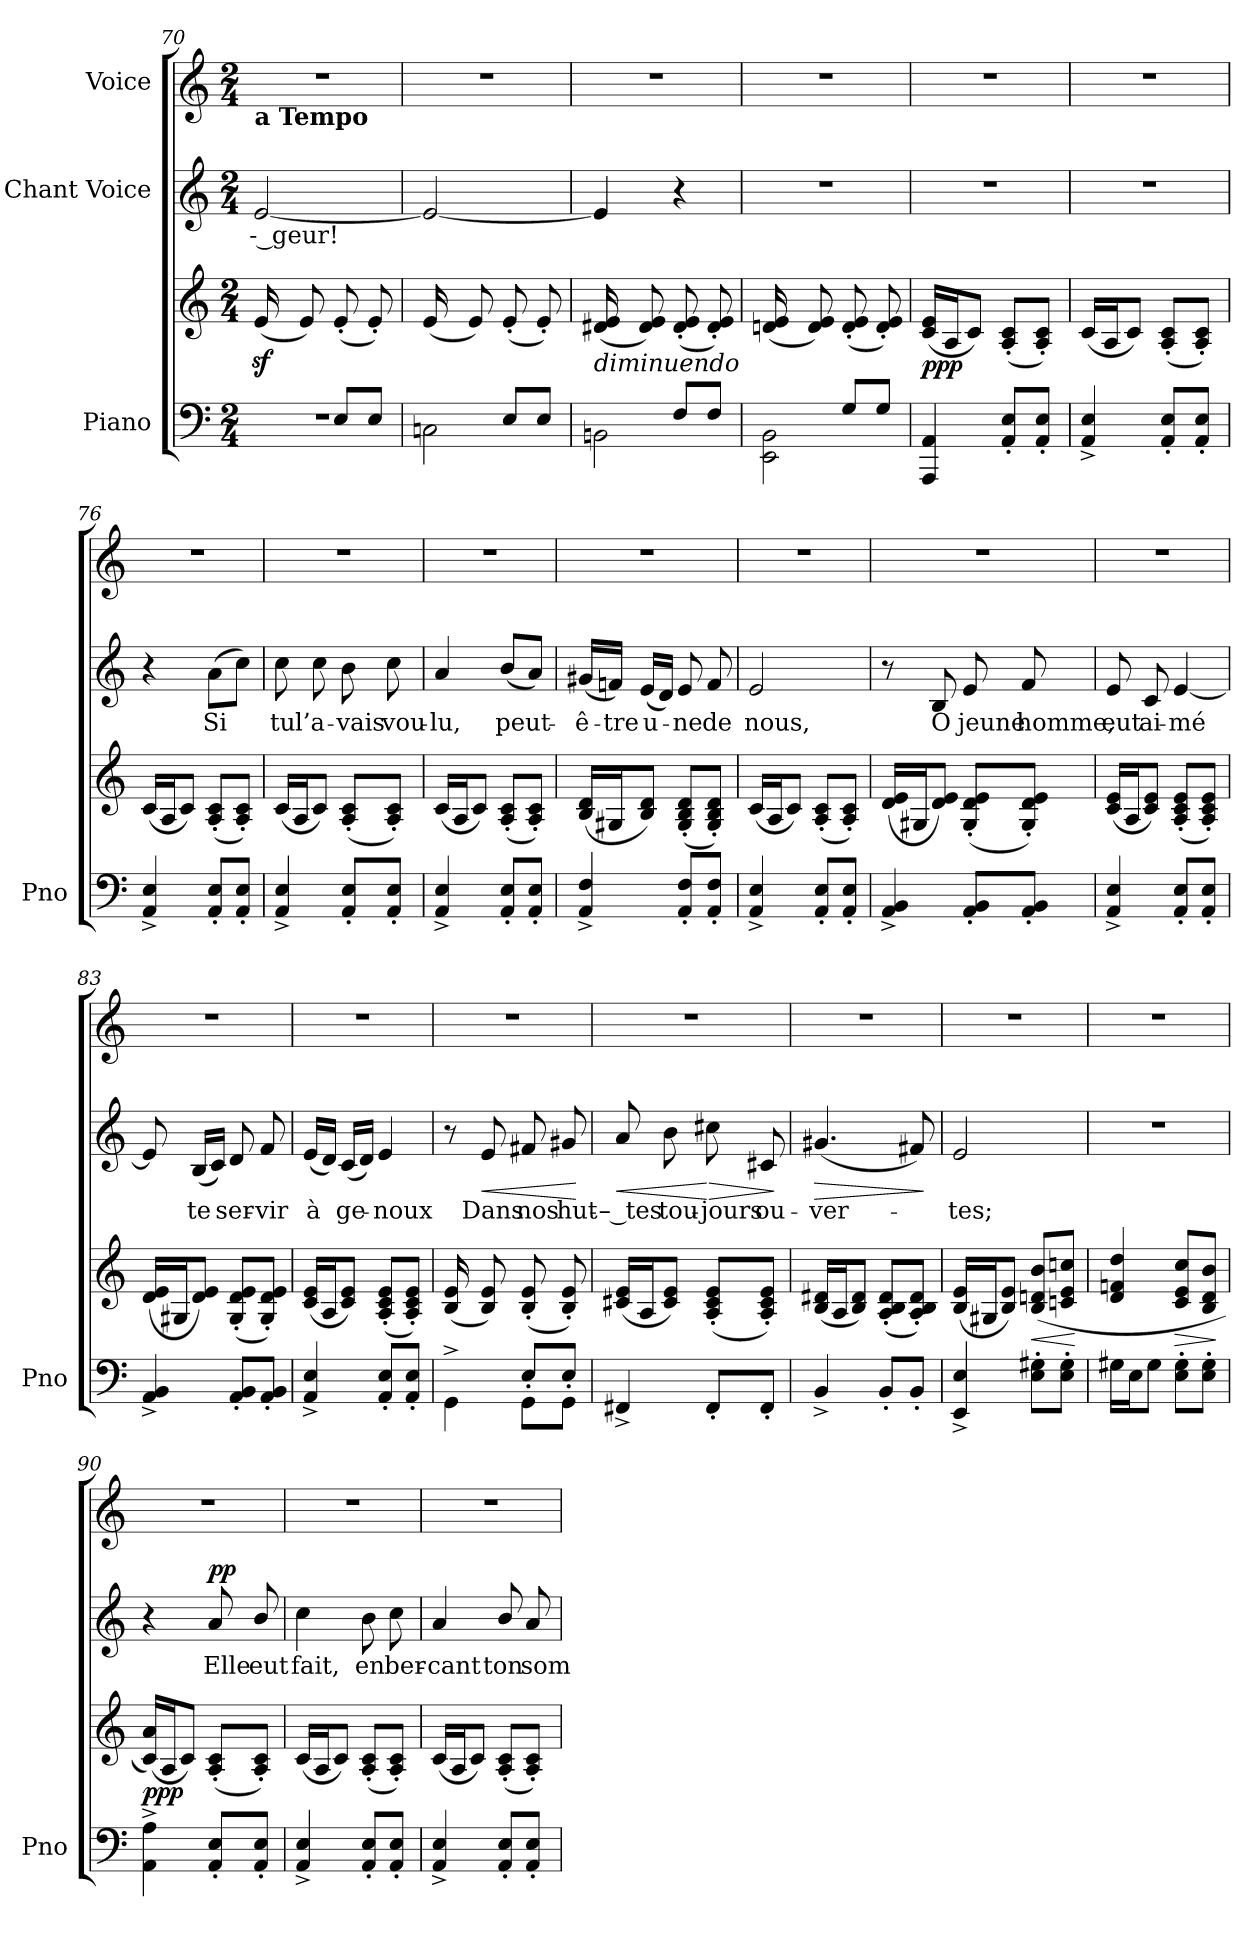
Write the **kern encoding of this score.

**kern	**kern	**dynam	**kern	**text	**dynam	**kern
*part3	*part3	*part3	*part2	*part2	*part2	*part1
*staff4	*staff3	*staff3/4	*staff2	*staff2	*staff2	*staff1
*I"Piano	*	*	*I"Chant Voice	*	*	*I"Voice
*I'Pno	*	*	*	*	*	*
!!LO:PB:g=z
*clefF4	*clefG2	*	*clefG2	*	*	*clefG2
*k[]	*k[]	*	*k[]	*	*	*k[]
*M2/4	*M2/4	*	*M2/4	*	*	*M2/4
=70	=70	=70	=70	=70	=70	=70
*^	*	*	*	*	*	*
*	*^	*	*	*	*	*	*
!	!	!	!	!	!	!	!	!LO:TX:b:B:t=a Tempo
!	!	!	!	!	!	!LO:LY:b	!	!
16ryy	4ryy	2r	(16ez</LL	.	[2e/	-- geur!	.	2r
16E/J	.	.	16ryy	.	.	.	.	.
4.ryy	.	.	8e/J)	.	.	.	.	.
.	8E/L	.	(>8e'>/L	.	.	.	.	.
.	8E/J	.	8e'>/J)	.	.	.	.	.
=71	=71	=71	=71	=71	=71	=71	=71	=71
16ryy	4ryy	2Cn\	(16e/LL	.	2e/_	.	.	2r
16E/J	.	.	16ryy	.	.	.	.	.
4.ryy	.	.	8e/J)	.	.	.	.	.
.	8E/L	.	(>8e'>/L	.	.	.	.	.
.	8E/J	.	8e'>/J)	.	.	.	.	.
=72	=72	=72	=72	=72	=72	=72	=72	=72
!	!	!	!LO:TX:b:i:t=diminuendo	!	!	!	!	!
16ryy	4ryy	2BBn\	(16d#X/ 16e/LL	.	4e/]	.	.	2r
16F#X/J	.	.	16ryy	.	.	.	.	.
4.ryy	.	.	8d#/ 8e/J)	.	.	.	.	.
.	8F#/L	.	(>8d#/'> 8e/'>L	.	4r	.	.	.
.	8F#/J	.	8d#/'> 8e/'>J)	.	.	.	.	.
=73	=73	=73	=73	=73	=73	=73	=73	=73
16ryy	4ryy	2EE\ 2BB\	(16dn/ 16e/LL	.	2r	.	.	2r
16G#X/J	.	.	16ryy	.	.	.	.	.
4.ryy	.	.	8d/ 8e/J)	.	.	.	.	.
.	8G#/L	.	(>8d/'> 8e/'>L	.	.	.	.	.
.	8G#/J	.	8d/'> 8e/'>J)	.	.	.	.	.
*	*v	*v	*	*	*	*	*	*
=74	=74	=74	=74	=74	=74	=74	=74
!	!	!	!LO:DY:b	!	!	!	!
*v	*v	*	*	*	*	*	*
4AAA/ 4AA/	(>16c/ 16e/LL	ppp	2r	.	.	2r
.	16A/J	.	.	.	.	.
.	8c/J)	.	.	.	.	.
8AA/' 8E/'L	(>8A/'> 8c/'>L	.	.	.	.	.
8AA/' 8E/'J	8A/'> 8c/'>J)	.	.	.	.	.
=75	=75	=75	=75	=75	=75	=75
4AA/^ 4E/^	(>16c/LL	.	2r	.	.	2r
.	16A/J	.	.	.	.	.
.	8c/J)	.	.	.	.	.
8AA/' 8E/'L	(>8A/'> 8c/'>L	.	.	.	.	.
8AA/' 8E/'J	8A/'> 8c/'>J)	.	.	.	.	.
!!LO:LB:g=z
=76	=76	=76	=76	=76	=76	=76
4AA/^ 4E/^	(>16c/LL	.	4r	.	.	2r
.	16A/J	.	.	.	.	.
.	8c/J)	.	.	.	.	.
!	!	!	!	!LO:LY:b	!LO:DY:a	!
!	!	!	!	!	!LO:DY:n=1:a	!
8AA/' 8E/'L	(>8A/'> 8c/'>L	.	(8a\L	Si	pp other-dynamics	.
8AA/' 8E/'J	8A/'> 8c/'>J)	.	8cc\J)	.	.	.
=77	=77	=77	=77	=77	=77	=77
!	!	!	!	!LO:LY:b	!	!
4AA/^ 4E/^	(>16c/LL	.	8cc\	tu	.	2r
.	16A/J	.	.	.	.	.
!	!	!	!	!LO:LY:b	!	!
.	8c/J)	.	8cc\	l’a-	.	.
!	!	!	!	!LO:LY:b	!	!
8AA/' 8E/'L	(>8A/'> 8c/'>L	.	8b\	-vais	.	.
!	!	!	!	!LO:LY:b	!	!
8AA/' 8E/'J	8A/'> 8c/'>J)	.	8cc\	vou-	.	.
=78	=78	=78	=78	=78	=78	=78
!	!	!	!	!LO:LY:b	!	!
4AA/^ 4E/^	(>16c/LL	.	4a/	-lu,	.	2r
.	16A/J	.	.	.	.	.
.	8c/J)	.	.	.	.	.
!	!	!	!	!LO:LY:b	!	!
8AA/' 8E/'L	(>8A/'> 8c/'>L	.	(8b/L	peut-	.	.
8AA/' 8E/'J	8A/'> 8c/'>J)	.	8a/J)	.	.	.
=79	=79	=79	=79	=79	=79	=79
!	!	!	!	!LO:LY:b	!	!
4AA/^ 4F/^	(>16B/ 16d/LL	.	(16g#X/LL	-ê-	.	2r
!	!	!	!	!LO:LY:b	!	!
.	16G#X/J	.	16fn/JJ)	-tre	.	.
!	!	!	!	!LO:LY:b	!	!
.	8B/ 8d/J)	.	(16e/LL	-u-	.	.
.	.	.	16d/JJ)	.	.	.
!	!	!	!	!LO:LY:b	!	!
8AA/' 8F/'L	(>8G#/'> 8B/'> 8d/'>L	.	8e/	-ne	.	.
!	!	!	!	!LO:LY:b	!	!
8AA/' 8F/'J	8G#/'> 8B/'> 8d/'>J)	.	8f/	de	.	.
=80	=80	=80	=80	=80	=80	=80
!	!	!	!	!LO:LY:b	!	!
4AA/^ 4E/^	(>16c/LL	.	2e/	nous,	.	2r
.	16A/J	.	.	.	.	.
.	8c/J)	.	.	.	.	.
8AA/' 8E/'L	(>8A/'> 8c/'>L	.	.	.	.	.
8AA/' 8E/'J	8A/'> 8c/'>J)	.	.	.	.	.
!!LO:LB:g=z
=81	=81	=81	=81	=81	=81	=81
4AA/^ 4BB/^	(>16d/ 16e/LL	.	8r	.	.	2r
.	16G#X/J	.	.	.	.	.
!	!	!	!	!LO:LY:b	!	!
.	8d/ 8e/J)	.	8B/	O	.	.
!	!	!	!	!LO:LY:b	!	!
8AA/' 8BB/'L	(>8G#/'> 8d/'> 8e/'>L	.	8e/	jeune	.	.
!	!	!	!	!LO:LY:b	!	!
8AA/' 8BB/'J	8G#/'> 8d/'> 8e/'>J)	.	8f/	homme,	.	.
=82	=82	=82	=82	=82	=82	=82
!	!	!	!	!LO:LY:b	!	!
4AA/^ 4E/^	(>16c/ 16e/LL	.	8e/	eut	.	2r
.	16A/J	.	.	.	.	.
!	!	!	!	!LO:LY:b	!	!
.	8c/ 8e/J)	.	8c/	ai-	.	.
!	!	!	!	!LO:LY:b	!	!
8AA/' 8E/'L	(>8A/'> 8c/'> 8e/'>L	.	[4e/	-mé	.	.
8AA/' 8E/'J	8A/'> 8c/'> 8e/'>J)	.	.	.	.	.
=83	=83	=83	=83	=83	=83	=83
4AA/^ 4BB/^	(>16d/ 16e/LL	.	8e/]	.	.	2r
.	16G#X/J	.	.	.	.	.
!	!	!	!	!LO:LY:b	!	!
.	8d/ 8e/J)	.	(16B/LL	te	.	.
.	.	.	16c/JJ)	.	.	.
!	!	!	!	!LO:LY:b	!	!
8AA/' 8BB/'L	(>8G#/'> 8d/'> 8e/'>L	.	8d/	ser-	.	.
!	!	!	!	!LO:LY:b	!	!
8AA/' 8BB/'J	8G#/'> 8d/'> 8e/'>J)	.	8f/	-vir	.	.
=84	=84	=84	=84	=84	=84	=84
!	!	!	!	!LO:LY:b	!	!
4AA/^ 4E/^	(>16c/ 16e/LL	.	(16e/LL	à	.	2r
.	16A/J	.	16d/JJ)	.	.	.
!	!	!	!	!LO:LY:b	!	!
.	8c/ 8e/J)	.	(16c/LL	ge-	.	.
.	.	.	16d/JJ)	.	.	.
!	!	!	!	!LO:LY:b	!	!
8AA/' 8E/'L	(>8A/'> 8c/'> 8e/'>L	.	4e/	-noux	.	.
8AA/' 8E/'J	8A/'> 8c/'> 8e/'>J)	.	.	.	.	.
=85	=85	=85	=85	=85	=85	=85
*^	*	*	*	*	*	*
*	*^	*	*	*	*	*	*
16ryy	4ryy	4GG^<\	(16B/ 16e/LL	.	8r	.	.	2r
16E/J	.	.	16ryy	.	.	.	.	.
!	!	!	!	!	!	!LO:LY:b	!LO:HP:b	!
4.ryy	.	.	8B/ 8e/J)	.	8e/	Dans	<	.
!	!	!	!	!	!	!LO:LY:b	!	!
.	8E/L	8GG'<\L	(>8B/'> 8e/'>L	.	8f#X/	nos	.	.
!	!	!	!	!	!	!LO:LY:b	!	!
.	8E/J	8GG'<\J	8B/'> 8e/'>J)	.	8g#X/	hut-	.	.
*v	*v	*v	*	*	*	*	*	*
.	.	.	.	.	[	.
!!LO:LB:g=z
=86	=86	=86	=86	=86	=86	=86
!	!	!	!	!LO:LY:b	!LO:HP:b	!
4FF#X^/	(>16c#X/ 16e/LL	.	8a/	-– tes	<	2r
.	16A/J	.	.	.	.	.
!	!	!	!	!LO:LY:b	!	!
.	8c#/ 8e/J)	.	8b\	tou-	.	.
!	!	!	!	!LO:LY:b	!LO:HP:n=1:b	!
8FF#'/L	(>8A/'> 8c#/'> 8e/'>L	.	8cc#X\	-jours	[ >	.
!	!	!	!	!LO:LY:b	!	!
8FF#'/J	8A/'> 8c#/'> 8e/'>J)	.	8c#X/	ou-	.	.
.	.	.	.	.	]	.
=87	=87	=87	=87	=87	=87	=87
!	!	!	!	!LO:LY:b	!LO:HP:b	!
4BB^/	(>16B/ 16d#X/LL	.	(4.g#X/	-ver-	>	2r
.	16A/J	.	.	.	.	.
.	8B/ 8d#/J)	.	.	.	.	.
8BB'/L	(>8A/'> 8B/'> 8d#/'>L	.	.	.	.	.
8BB'/J	8A/'> 8B/'> 8d#/'>J)	.	8f#X/)	.	.	.
.	.	.	.	.	]	.
=88	=88	=88	=88	=88	=88	=88
!	!	!	!	!LO:LY:b	!	!
4EE/^ 4E/^	(>16B/ 16e/LL	.	2e/	-tes;	.	2r
.	16G#X/J	.	.	.	.	.
.	8B/ 8e/J)	.	.	.	.	.
!	!	!LO:HP:b	!	!	!	!
8E\' 8G#X\'L	(8B/ 8dn/ 8b/L	<	.	.	.	.
8E\' 8G#\'J	8cn/ 8e/ 8ccn/J	.	.	.	.	.
.	.	[	.	.	.	.
=89	=89	=89	=89	=89	=89	=89
16G#X\LL	4d/ 4fn/ 4dd/	.	2r	.	.	2r
16E\J	.	.	.	.	.	.
8G#\J	.	.	.	.	.	.
!	!	!LO:HP:b	!	!	!	!
8E\' 8G#\'L	8c/ 8e/ 8cc/L	>	.	.	.	.
8E\' 8G#\'J	8B/ 8d/ 8b/J	.	.	.	.	.
.	.	]	.	.	.	.
=90	=90	=90	=90	=90	=90	=90
!	!	!LO:DY:b	!	!	!	!
4AA\^< 4A\^<	(>16c/ 16a/LL)	ppp	4r	.	.	2r
.	16A/J	.	.	.	.	.
.	8c/J)	.	.	.	.	.
!	!	!	!	!LO:LY:b	!LO:DY:a	!
8AA/' 8E/'L	(>8A/'> 8c/'>L	.	8a/	Elle	pp	.
!	!	!	!	!LO:LY:b	!	!
8AA/' 8E/'J	8A/'> 8c/'>J)	.	8b/	eut	.	.
!!LO:LB:g=z
=91	=91	=91	=91	=91	=91	=91
!	!	!	!	!LO:LY:b	!	!
4AA/^ 4E/^	(>16c/LL	.	4cc\	fait,	.	2r
.	16A/J	.	.	.	.	.
.	8c/J)	.	.	.	.	.
!	!	!	!	!LO:LY:b	!	!
8AA/' 8E/'L	(>8A/'> 8c/'>L	.	8b\	en	.	.
!	!	!	!	!LO:LY:b	!	!
8AA/' 8E/'J	8A/'> 8c/'>J)	.	8cc\	ber-	.	.
=92	=92	=92	=92	=92	=92	=92
!	!	!	!	!LO:LY:b	!	!
4AA/^ 4E/^	(>16c/LL	.	4a/	-cant	.	2r
.	16A/J	.	.	.	.	.
.	8c/J)	.	.	.	.	.
!	!	!	!	!LO:LY:b	!	!
8AA/' 8E/'L	(>8A/'> 8c/'>L	.	8b/	ton	.	.
!	!	!	!	!LO:LY:b	!	!
8AA/' 8E/'J	8A/'> 8c/'>J)	.	8a/	som-	.	.
=	=	=	=	=	=	=
*-	*-	*-	*-	*-	*-	*-
